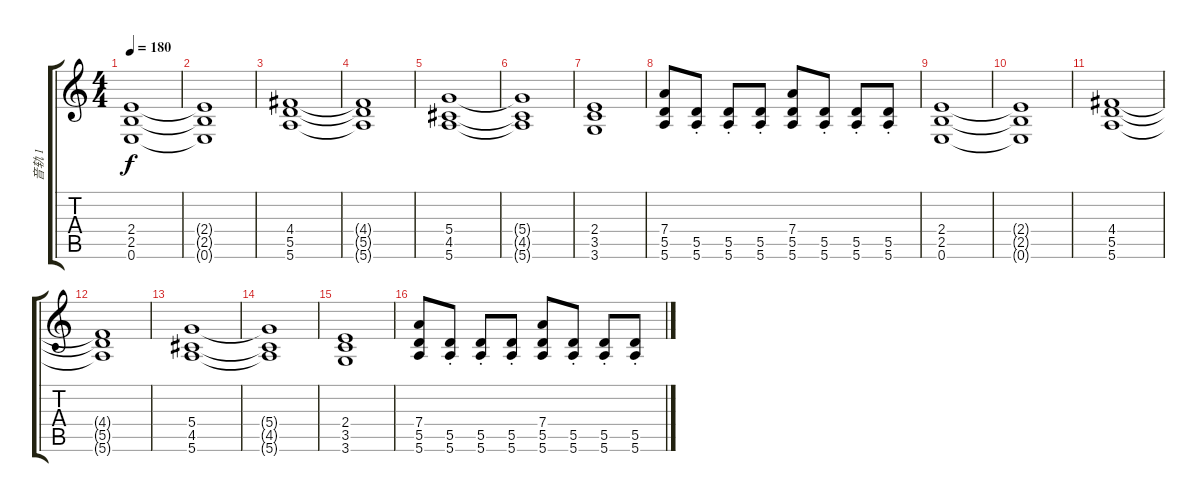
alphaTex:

\track ("音轨 1" "音轨 1") {instrument distortionguitar}
\staff {score tabs}
\tuning (E4 B3 G3 D3 A2 E2) {hide}
\ts (4 4)
\tempo 180
\clef g2
\ks c
(2.4 2.5 0.6).1{dy f} |
(2.4{t} 2.5{t} 0.6{t}).1 |
(4.4 5.5 5.6).1 |
(4.4{t} 5.5{t} 5.6{t}).1 |
(5.4 4.5 5.6).1 |
(5.4{t} 4.5{t} 5.6{t}).1 |
(2.4 3.5 3.6).1 |
(7.4 5.5 5.6).8 (5.5{st} 5.6{st}).8 (5.5{st} 5.6{st}).8 (5.5{st} 5.6{st}).8 (7.4 5.5 5.6).8 (5.5{st} 5.6{st}).8 (5.5{st} 5.6{st}).8 (5.5{st} 5.6{st}).8 |
(2.4 2.5 0.6).1 |
(2.4{t} 2.5{t} 0.6{t}).1 |
(4.4 5.5 5.6).1 |
(4.4{t} 5.5{t} 5.6{t}).1 |
(5.4 4.5 5.6).1 |
(5.4{t} 4.5{t} 5.6{t}).1 |
(2.4 3.5 3.6).1 |
(7.4 5.5 5.6).8 (5.5{st} 5.6{st}).8 (5.5{st} 5.6{st}).8 (5.5{st} 5.6{st}).8 (7.4 5.5 5.6).8 (5.5{st} 5.6{st}).8 (5.5{st} 5.6{st}).8 (5.5{st} 5.6{st}).8
